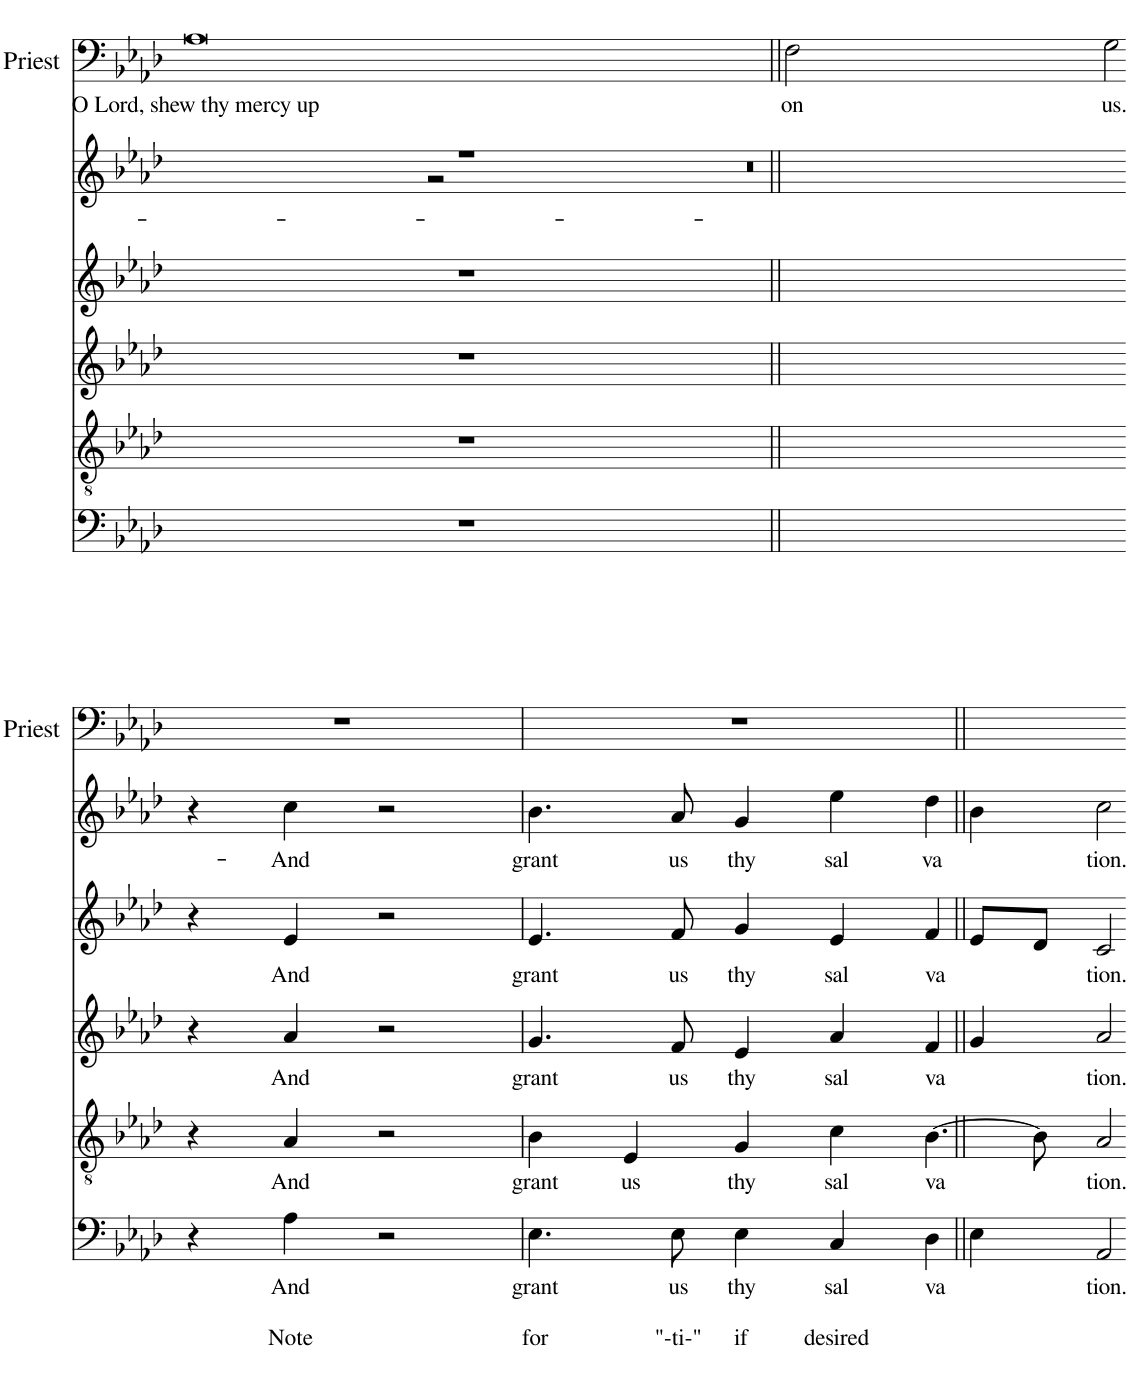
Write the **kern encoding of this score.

**kern	**text	**text	**text	**kern	**text	**kern	**text	**kern	**text	**kern	**text	**kern	**text
*part6	*part6	*part6	*part6	*part5	*part5	*part4	*part4	*part3	*part3	*part2	*part2	*part1	*part1
*staff6	*staff6	*staff6	*staff6	*staff5	*staff5	*staff4	*staff4	*staff3	*staff3	*staff2	*staff2	*staff1	*staff1
*I"Bass	*	*	*	*I"Tenor	*	*I"Alto	*	*I"Alto	*	*I"Soprano	*	*I"Priest	*
*	*	*	*	*	*	*	*	*	*	*	*	*I'Priest	*
!!LO:PB:g=z
*clefF4	*	*	*	*clefGv2	*	*clefG2	*	*clefG2	*	*clefG2	*	*clefF4	*
*k[b-e-a-d-]	*	*	*	*k[b-e-a-d-]	*	*k[b-e-a-d-]	*	*k[b-e-a-d-]	*	*k[b-e-a-d-]	*	*k[b-e-a-d-]	*
=38	=38	=38	=38	=38	=38	=38	=38	=38	=38	=38	=38	=38	=38
*	*	*	*	*	*	*	*	*	*	*^	*	*	*
!	!	!	!	!	!	!	!	!	!	!	!	!	!	!LO:LY:b
1r	.	.	.	1r	.	1r	.	1r	.	1r	2ryy	.	[1A-	O Lord, shew thy mercy up-
.	.	.	.	.	.	.	.	.	.	.	2r	.	.	.
0ryy	.	.	.	0ryy	.	0ryy	.	0ryy	.	0r	0ryy	.	1ryy	.
!	!	!	!	!	!	!	!	!	!	!	!	!	!	!LO:LY:b
.	.	.	.	.	.	.	.	.	.	.	.	.	2F\	-on
!	!	!	!	!	!	!	!	!	!	!	!	!	!	!LO:LY:b
.	.	.	.	.	.	.	.	.	.	.	.	.	2G\	us.
*	*	*	*	*	*	*	*	*	*	*v	*v	*	*	*
!!LO:LB:g=z
=39||	=39||	=39||	=39||	=39||	=39||	=39||	=39||	=39||	=39||	=39||	=39||	=39||	=39||
4r	.	.	.	4r	.	4r	.	4r	.	4r	.	1r	.
!	!LO:LY:b	!	!LO:LY:b	!	!LO:LY:b	!	!LO:LY:b	!	!LO:LY:b	!	!LO:LY:b	!	!
4A-\	And	.	Note	4A-/	And	4a-/	And	4e-/	And	4cc\	And	.	.
2r	.	.	.	2r	.	2r	.	2r	.	2r	.	.	.
1ryy	.	.	.	1ryy	.	1ryy	.	1ryy	.	1ryy	.	1A-]	.
=40	=40	=40	=40	=40	=40	=40	=40	=40	=40	=40	=40	=40	=40
!	!LO:LY:b	!	!LO:LY:b	!	!LO:LY:b	!	!LO:LY:b	!	!LO:LY:b	!	!LO:LY:b	!	!
4.E-\	grant	.	for	4B-\	grant	4.g/	grant	4.e-/	grant	4.b-\	grant	1r	.
!	!	!	!	!	!LO:LY:b	!	!	!	!	!	!	!	!
.	.	.	.	4E-/	us	.	.	.	.	.	.	.	.
!	!LO:LY:b	!	!LO:LY:b	!	!	!	!LO:LY:b	!	!LO:LY:b	!	!LO:LY:b	!	!
8E-\	us	.	"-ti-"	.	.	8f/	us	8f/	us	8a-/	us	.	.
!	!LO:LY:b	!	!LO:LY:b	!	!LO:LY:b	!	!LO:LY:b	!	!LO:LY:b	!	!LO:LY:b	!	!
4E-\	thy	.	if	4G/	thy	4e-/	thy	4g/	thy	4g/	thy	.	.
!	!LO:LY:b	!	!LO:LY:b	!	!LO:LY:b	!	!LO:LY:b	!	!LO:LY:b	!	!LO:LY:b	!	!
4C/	sal-	.	desired	4c\	sal-	4a-/	sal-	4e-/	sal-	4ee-\	sal-	.	.
!	!LO:LY:b	!	!	!	!LO:LY:b	!	!LO:LY:b	!	!LO:LY:b	!	!LO:LY:b	!	!
(4D-\	-va-	.	.	[4.B-\	-va-	(4f/	-va-	(4f/	-va-	(4dd-\	-va	1ryy	.
4E-\)	.	.	.	.	.	4g/)	.	8e-/L	.	4b-\)	.	.	.
.	.	.	.	8B-\]	.	.	.	8d-/J)	.	.	.	.	.
!	!LO:LY:b	!	!	!	!LO:LY:b	!	!LO:LY:b	!	!LO:LY:b	!	!LO:LY:b	!	!
2AA-/	-tion.	.	.	2A-/	-tion.	2a-/	-tion.	2c/	-tion.	2cc\	tion.	.	.
=||	=||	=||	=||	=||	=||	=||	=||	=||	=||	=||	=||	=||	=||
*-	*-	*-	*-	*-	*-	*-	*-	*-	*-	*-	*-	*-	*-
